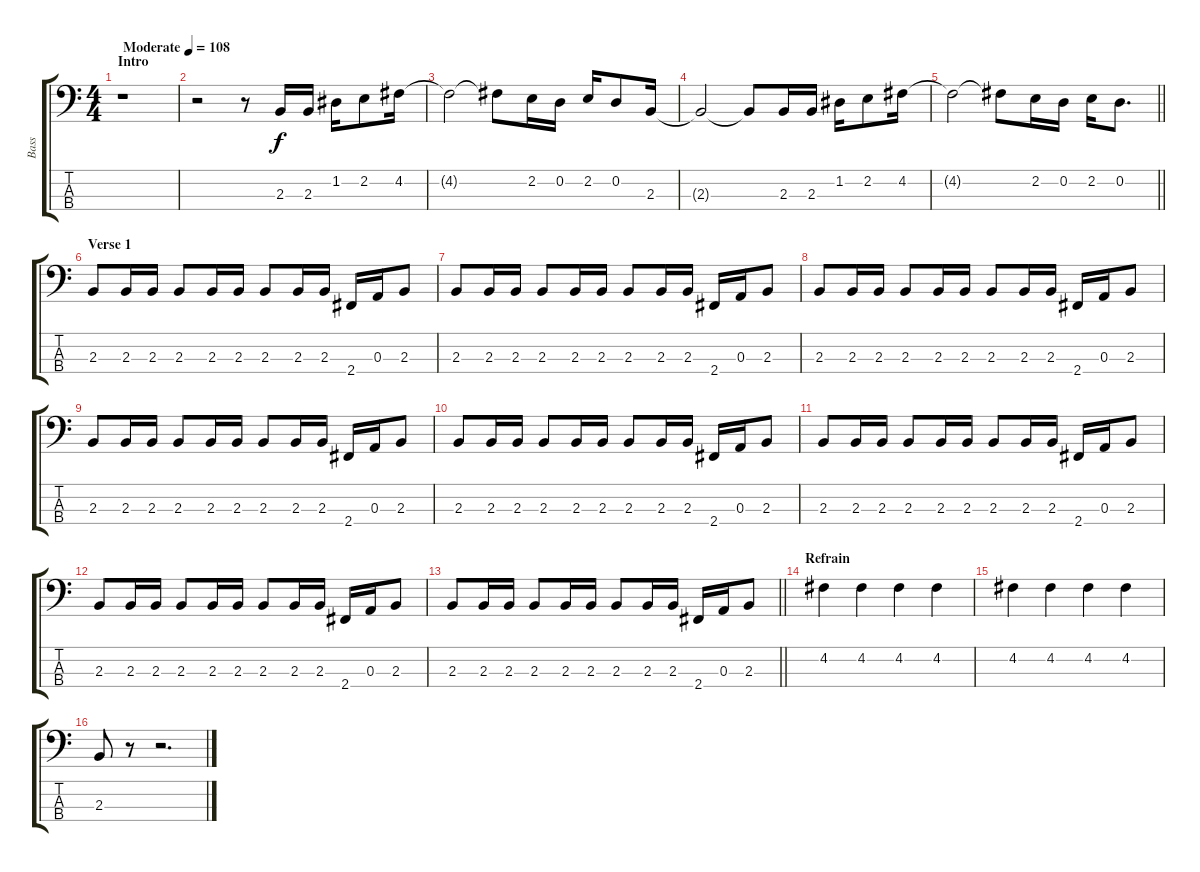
\track ("Bass" "Bass") {instrument electricbassfinger}
\staff {score tabs}
\tuning (G2 D2 A1 E1) {hide}
\ts (4 4)
\section ("" "Intro")
\tempo (108 "Moderate")
\clef f4
\ks c
r.1{dy f instrument electricbassfinger} |
r.2 r.8 2.3.16 2.3.16 1.2.16 2.2.8 4.2.16 |
4.2{t}.2 4.2{t}.8 2.2.16 0.2.16 2.2.16 0.2.8 2.3.16 |
2.3{t}.2 2.3{t}.8 2.3.16 2.3.16 1.2.16 2.2.8 4.2.16 |
\barLineRight lightlight
4.2{t}.2 4.2{t}.8 2.2.16 0.2.16 2.2.16 0.2.8{d} |
\section ("" "Verse 1")
2.3.8 2.3.16 2.3.16 2.3.8 2.3.16 2.3.16 2.3.8 2.3.16 2.3.16 2.4.16 0.3.16 2.3.8 |
2.3.8 2.3.16 2.3.16 2.3.8 2.3.16 2.3.16 2.3.8 2.3.16 2.3.16 2.4.16 0.3.16 2.3.8 |
2.3.8 2.3.16 2.3.16 2.3.8 2.3.16 2.3.16 2.3.8 2.3.16 2.3.16 2.4.16 0.3.16 2.3.8 |
2.3.8 2.3.16 2.3.16 2.3.8 2.3.16 2.3.16 2.3.8 2.3.16 2.3.16 2.4.16 0.3.16 2.3.8 |
2.3.8 2.3.16 2.3.16 2.3.8 2.3.16 2.3.16 2.3.8 2.3.16 2.3.16 2.4.16 0.3.16 2.3.8 |
2.3.8 2.3.16 2.3.16 2.3.8 2.3.16 2.3.16 2.3.8 2.3.16 2.3.16 2.4.16 0.3.16 2.3.8 |
2.3.8 2.3.16 2.3.16 2.3.8 2.3.16 2.3.16 2.3.8 2.3.16 2.3.16 2.4.16 0.3.16 2.3.8 |
\barLineRight lightlight
2.3.8 2.3.16 2.3.16 2.3.8 2.3.16 2.3.16 2.3.8 2.3.16 2.3.16 2.4.16 0.3.16 2.3.8 |
\section ("" "Refrain")
4.2.4 4.2.4 4.2.4 4.2.4 |
4.2.4 4.2.4 4.2.4 4.2.4 |
2.3.8 r.8 r.2{d}
